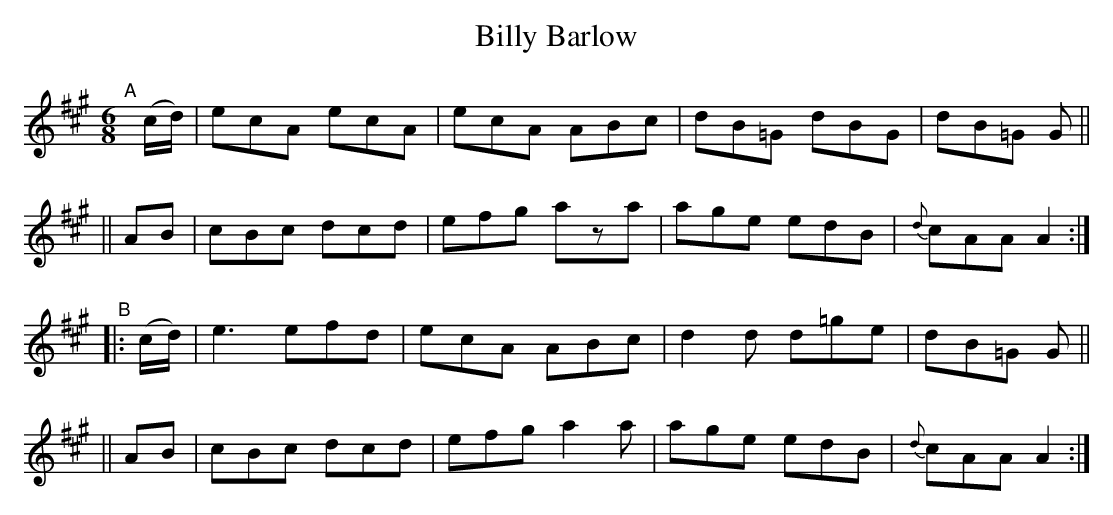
X:1
T: Billy Barlow
M: 6/8
L: 1/8
K: A
"^A"
[|](c/d/)| ecA ecA | ecA ABc | dB=G dBG | dB=G G ||
||   AB  | cBc dcd | efg aza | age  edB | {d}cAA A2 :|
"^B"\
|:(c/d/)| e3  efd | ecA ABc | d2d d=ge | dB=G G ||
||  AB  | cBc dcd | efg a2a | age edB  | {d}cAA A2 :|
